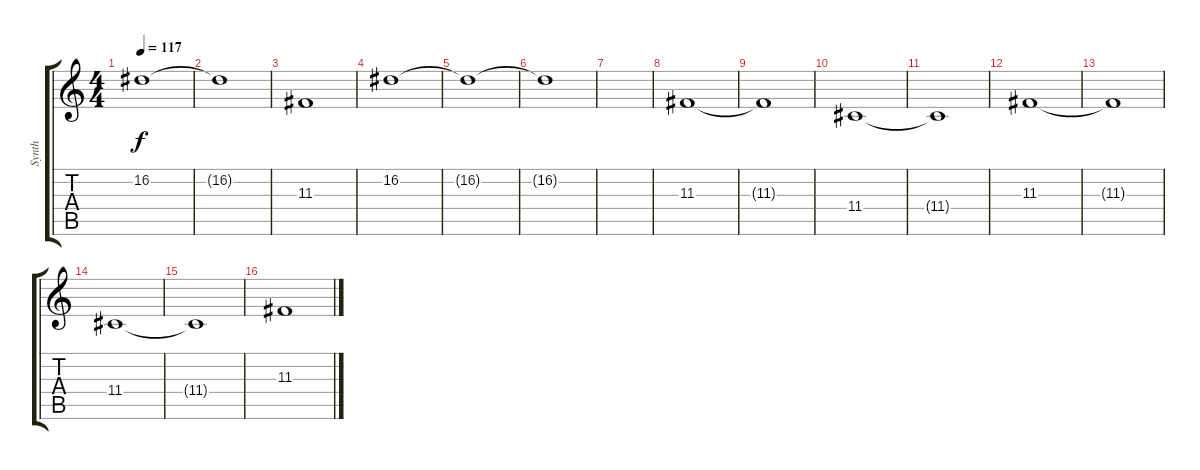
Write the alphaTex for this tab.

\track ("Synth" "Synth") {instrument pad4choir}
\staff {score tabs}
\tuning (E4 B3 G3 D3 A2 E2) {hide}
\ts (4 4)
\tempo 117
\clef g2
\ks c
16.2{t}.1{dy f volume 3} |
16.2{t}.1 |
11.3.1{volume 7} |
16.2.1{volume 7} |
16.2{t}.1{volume 3} |
16.2{t}.1 |
|
11.3.1{volume 7} |
11.3{t}.1{volume 3} |
11.4.1{volume 7} |
11.4{t}.1{volume 3} |
11.3.1{volume 7} |
11.3{t}.1{volume 3} |
11.4.1{volume 7} |
11.4{t}.1{volume 3} |
11.3.1{volume 7}
